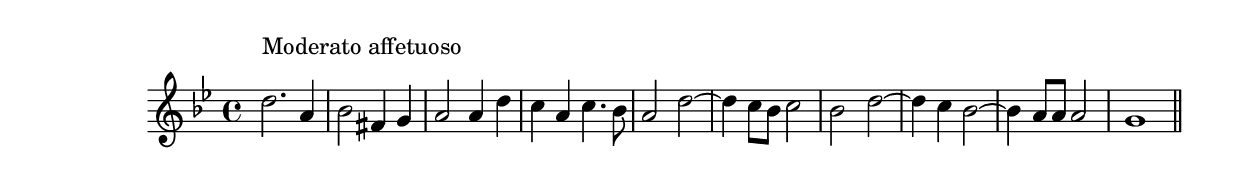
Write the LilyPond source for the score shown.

\version "2.19.49"
%{\header {
  title = "Amarilli, Mia Bella"
  composer = "Giulio Carcini (1546-1614)"
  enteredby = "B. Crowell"
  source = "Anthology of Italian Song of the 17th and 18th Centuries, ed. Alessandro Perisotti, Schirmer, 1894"
}%}
\score{{\key g \minor
\time 4/4
%{\tempo 4=66
%}\relative c'' {
  d2.^\markup{\column { "Moderato affetuoso" " " }}
  a4 | bes2 fis4 g | a2 a4 d | c4 a c4. bes8 | a2 d~ | d4 c8 bes c2 | bes2 d~ | d4 c bes2~ | bes4 a8 a a2 | g1
  \bar "||"
}

}}